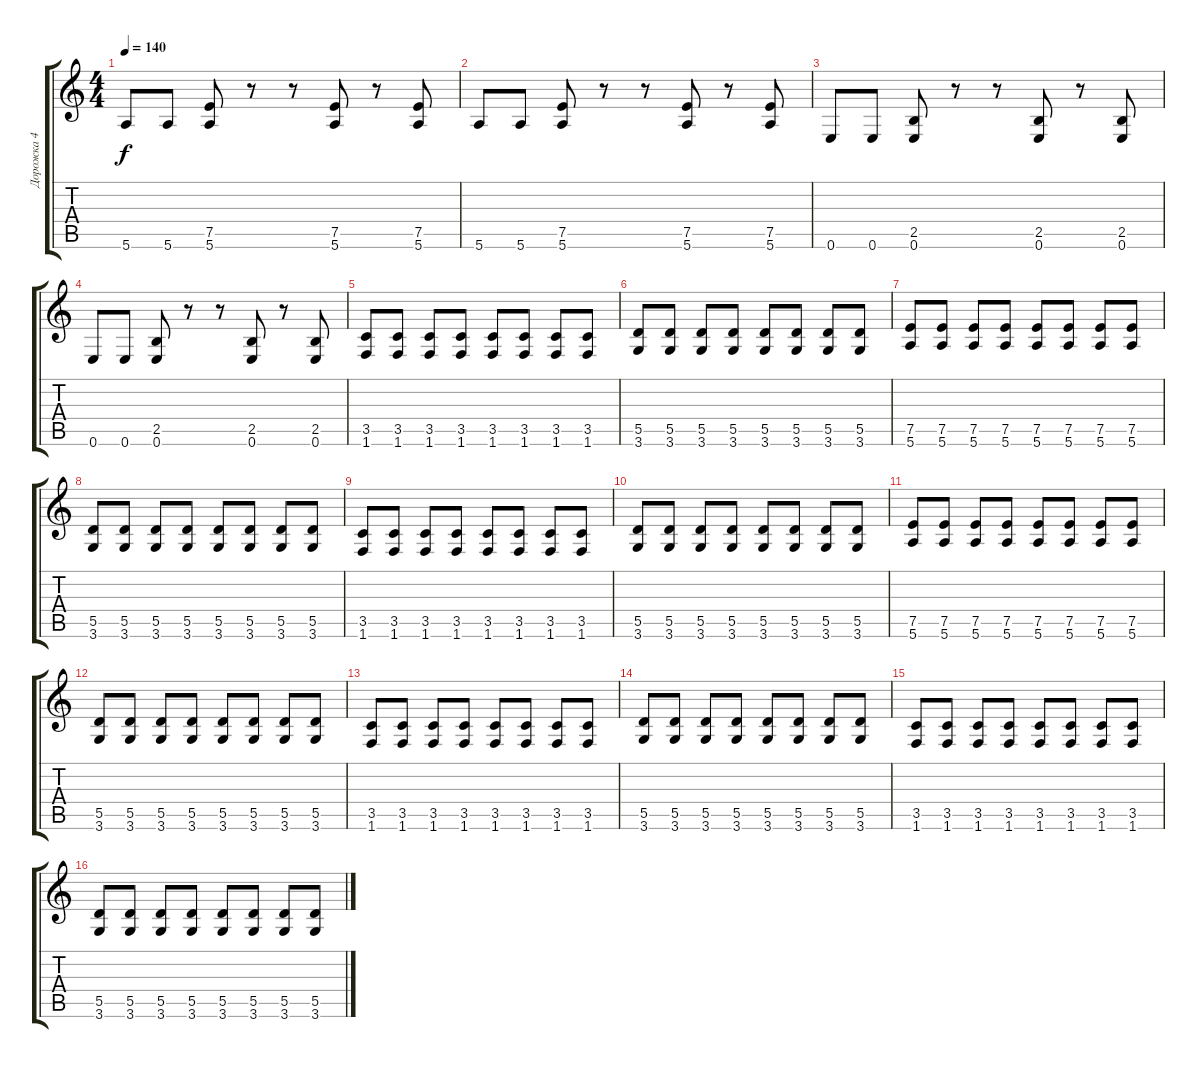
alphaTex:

\track ("Дорожка 4" "Дорожка 4") {instrument distortionguitar}
\staff {score tabs}
\tuning (E4 B3 G3 D3 A2 E2) {hide}
\ts (4 4)
\tempo 140
\clef g2
\ks c
5.6.8{dy f} 5.6.8 (7.5 5.6).8 r.8 r.8 (7.5 5.6).8 r.8 (7.5 5.6).8 |
5.6.8 5.6.8 (7.5 5.6).8 r.8 r.8 (7.5 5.6).8 r.8 (7.5 5.6).8 |
0.6.8 0.6.8 (2.5 0.6).8 r.8 r.8 (2.5 0.6).8 r.8 (2.5 0.6).8 |
0.6.8 0.6.8 (2.5 0.6).8 r.8 r.8 (2.5 0.6).8 r.8 (2.5 0.6).8 |
(3.5 1.6).8 (3.5 1.6).8 (3.5 1.6).8 (3.5 1.6).8 (3.5 1.6).8 (3.5 1.6).8 (3.5 1.6).8 (3.5 1.6).8 |
(5.5 3.6).8 (5.5 3.6).8 (5.5 3.6).8 (5.5 3.6).8 (5.5 3.6).8 (5.5 3.6).8 (5.5 3.6).8 (5.5 3.6).8 |
(7.5 5.6).8 (7.5 5.6).8 (7.5 5.6).8 (7.5 5.6).8 (7.5 5.6).8 (7.5 5.6).8 (7.5 5.6).8 (7.5 5.6).8 |
(5.5 3.6).8 (5.5 3.6).8 (5.5 3.6).8 (5.5 3.6).8 (5.5 3.6).8 (5.5 3.6).8 (5.5 3.6).8 (5.5 3.6).8 |
(3.5 1.6).8 (3.5 1.6).8 (3.5 1.6).8 (3.5 1.6).8 (3.5 1.6).8 (3.5 1.6).8 (3.5 1.6).8 (3.5 1.6).8 |
(5.5 3.6).8 (5.5 3.6).8 (5.5 3.6).8 (5.5 3.6).8 (5.5 3.6).8 (5.5 3.6).8 (5.5 3.6).8 (5.5 3.6).8 |
(7.5 5.6).8 (7.5 5.6).8 (7.5 5.6).8 (7.5 5.6).8 (7.5 5.6).8 (7.5 5.6).8 (7.5 5.6).8 (7.5 5.6).8 |
(5.5 3.6).8 (5.5 3.6).8 (5.5 3.6).8 (5.5 3.6).8 (5.5 3.6).8 (5.5 3.6).8 (5.5 3.6).8 (5.5 3.6).8 |
(3.5 1.6).8 (3.5 1.6).8 (3.5 1.6).8 (3.5 1.6).8 (3.5 1.6).8 (3.5 1.6).8 (3.5 1.6).8 (3.5 1.6).8 |
(5.5 3.6).8 (5.5 3.6).8 (5.5 3.6).8 (5.5 3.6).8 (5.5 3.6).8 (5.5 3.6).8 (5.5 3.6).8 (5.5 3.6).8 |
(3.5 1.6).8 (3.5 1.6).8 (3.5 1.6).8 (3.5 1.6).8 (3.5 1.6).8 (3.5 1.6).8 (3.5 1.6).8 (3.5 1.6).8 |
(5.5 3.6).8 (5.5 3.6).8 (5.5 3.6).8 (5.5 3.6).8 (5.5 3.6).8 (5.5 3.6).8 (5.5 3.6).8 (5.5 3.6).8
